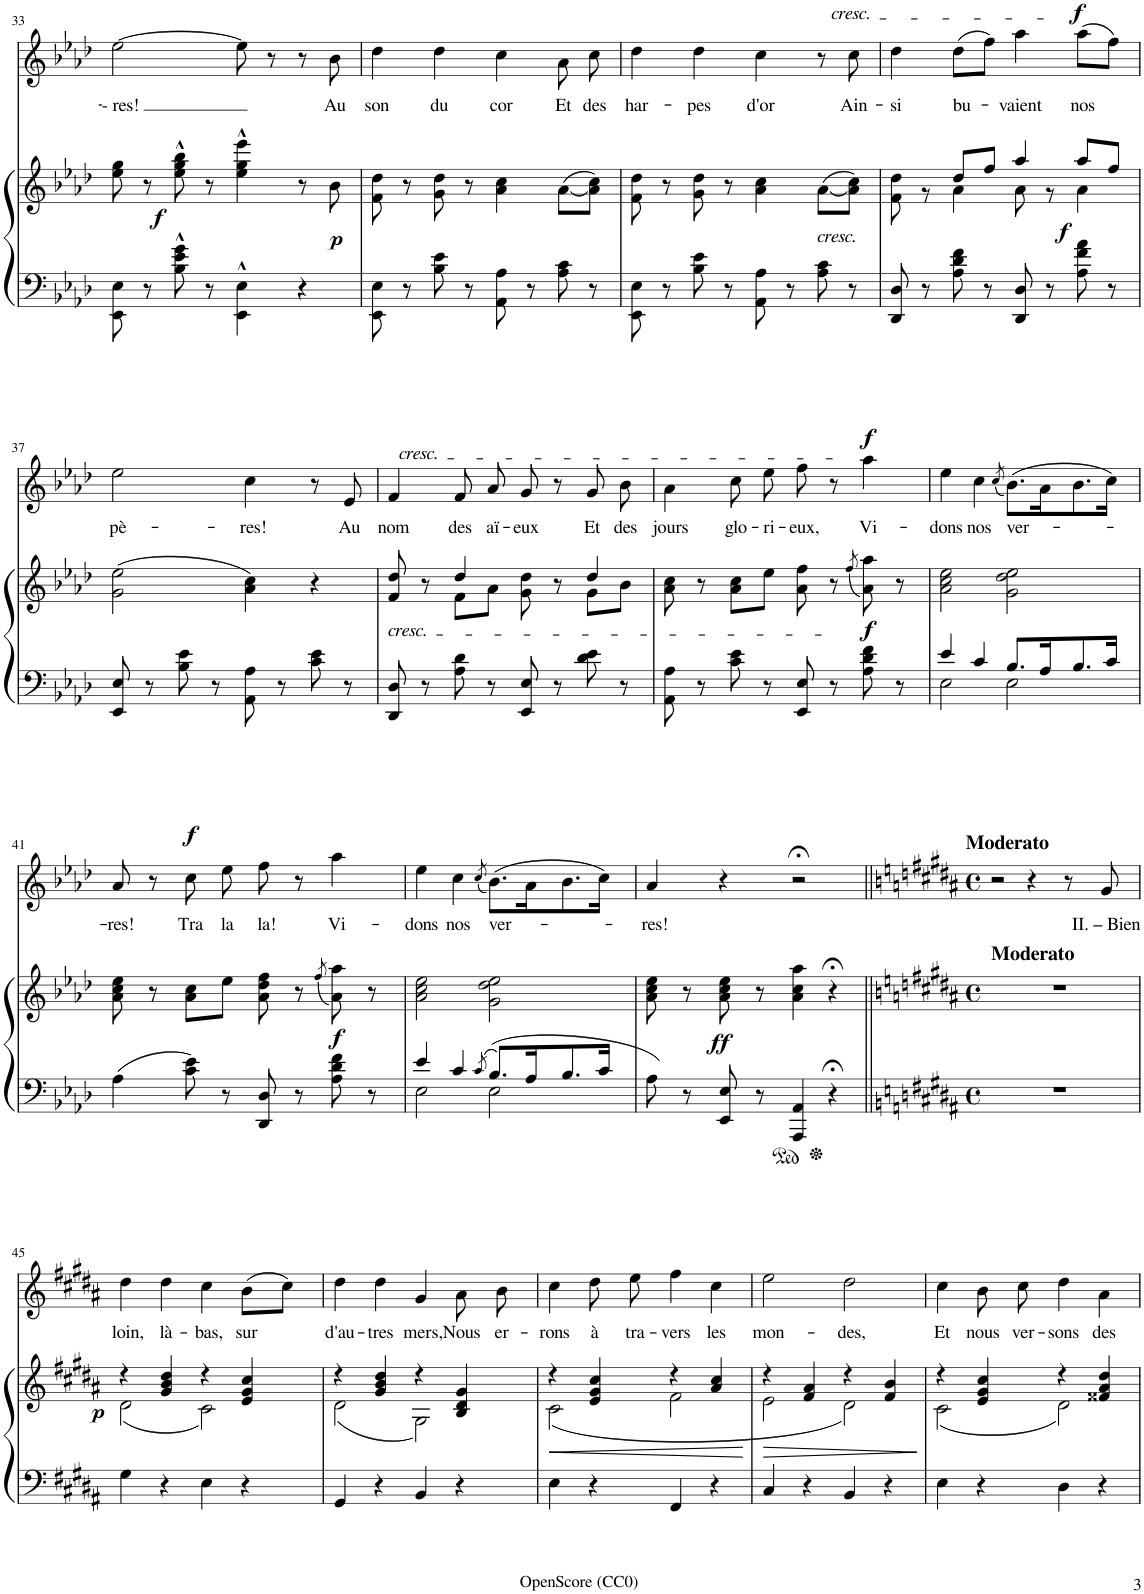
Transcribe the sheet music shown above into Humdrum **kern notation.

**kern	**kern	**dynam	**kern	**text	**dynam
*part2	*part2	*part2	*part1	*part1	*part1
*staff3	*staff2	*staff2/3	*staff1	*staff1	*staff1
*I"Piano	*	*	*I"Oboe	*	*
*I'Pno	*	*	*I'Ob	*	*
!!LO:PB:g=z
*clefF4	*clefG2	*	*clefG2	*	*
*k[b-e-a-d-]	*k[b-e-a-d-]	*	*k[b-e-a-d-]	*	*
*M2/2	*M2/2	*	*M2/2	*	*
*met(c|)	*met(c|)	*	*met(c|)	*	*
=33	=33	=33	=33	=33	=33
!	!	!	!	!LO:LY:b	!
8EE-\ 8E-\	8ee-\ 8gg\	.	[2ee-\	-- res!	.
8r	8r	.	.	.	.
!	!	!LO:DY:b	!	!	!
8B-\^^ 8e-\^^ 8g\^^	8ee-\^^ 8gg\^^ 8bb-\^^	f	.	.	.
8r	8r	.	.	.	.
4EE-\^^ 4E-\^^	4ee-\^^ 4gg\^^ 4eee-\^^	.	8ee-\]	.	.
.	.	.	8r	.	.
4r	8r	.	8r	.	.
!	!	!LO:DY:b	!	!LO:LY:b	!
.	8b-\	p	8b-\	Au	.
=34	=34	=34	=34	=34	=34
!	!	!	!	!LO:LY:b	!
8EE-\ 8E-\	8f\ 8dd-\	.	4dd-\	son	.
8r	8r	.	.	.	.
!	!	!	!	!LO:LY:b	!
8B-\ 8e-\	8g\ 8dd-\	.	4dd-\	du	.
8r	8r	.	.	.	.
!	!	!	!	!LO:LY:b	!
8AA-\ 8A-\	4a-\ 4cc\	.	4cc\	cor	.
8r	.	.	.	.	.
!	!	!	!	!LO:LY:b	!
8A-\ 8c\	(>[<8a-\L	.	8a-\	Et	.
!	!	!	!	!LO:LY:b	!
8r	8a-\] 8cc\J)	.	8cc\	des	.
=35	=35	=35	=35	=35	=35
!	!	!	!	!LO:LY:b	!
8EE-\ 8E-\	8f\ 8dd-\	.	4dd-\	har-	.
8r	8r	.	.	.	.
!	!	!	!	!LO:LY:b	!
8B-\ 8e-\	8g\ 8dd-\	.	4dd-\	-pes	.
8r	8r	.	.	.	.
!	!	!	!	!LO:LY:b	!
8AA-\ 8A-\	4a-\ 4cc\	.	4cc\	d'or	.
8r	.	.	.	.	.
!	!	!	!LO:TX:a:i:t=cresc.	!	!
!	!LO:TX:b:i:t=cresc.	!	!	!	!
8A-\ 8c\	(>[<8a-\L	.	8r	.	.
!	!	!	!	!LO:LY:b	!
8r	8a-\] 8cc\J)	.	8cc\	Ain-	.
=36	=36	=36	=36	=36	=36
*	*^	*	*	*	*
!	!	!	!	!	!LO:LY:b	!
8DD-/ 8D-/	4ryy	8f\ 8dd-\	.	4dd-\	-si	.
8r	.	8r	.	.	.	.
!	!	!	!	!	!LO:LY:b	!
8A-\ 8d-\ 8f\	8dd-/L	4a-\	.	(8dd-\L	bu-	.
8r	8ff/J	.	.	8ff\J)	.	.
!	!	!	!	!	!LO:LY:b	!
8DD-/ 8D-/	4aa-/	8a-\	.	4aa-\	-vaient	.
8r	.	8r	.	.	.	.
!	!	!	!LO:DY:b	!	!LO:LY:b	!LO:DY:a
8A-\ 8f\ 8a-\	8aa-/L	4a-\	f	(8aa-\L	nos	f
8r	8ff/J	.	.	8ff\J)	.	.
*	*v	*v	*	*	*	*
!!LO:LB:g=z
=37	=37	=37	=37	=37	=37
!	!	!	!	!LO:LY:b	!
8EE-/ 8E-/	(2g\ 2ee-\	.	2ee-\	pè-	.
8r	.	.	.	.	.
8B-\ 8e-\	.	.	.	.	.
8r	.	.	.	.	.
!	!	!	!	!LO:LY:b	!
8AA-\ 8A-\	4a-\ 4cc\)	.	4cc\	-res!	.
8r	.	.	.	.	.
8c\ 8e-\	4r	.	8r	.	.
!	!	!	!	!LO:LY:b	!
8r	.	.	8e-/	Au	.
=38	=38	=38	=38	=38	=38
*	*^	*	*	*	*
!	!	!	!	!LO:TX:a:i:t=cresc.	!	!
!	!LO:TX:b:i:t=cresc.	!	!	!	!	!
!	!	!	!	!	!LO:LY:b	!
8DD-/ 8D-/	8f/ 8dd-/	4ryy	.	4f/	nom	.
8r	8r	.	.	.	.	.
!	!	!	!	!	!LO:LY:b	!
8A-\ 8d-\	4dd-/	8f\L	.	8f/	des	.
!	!	!	!	!	!LO:LY:b	!
8r	.	8a-\J	.	8a-/	aï-	.
!	!	!	!	!	!LO:LY:b	!
8EE-/ 8E-/	8g\ 8dd-\	4ryy	.	8g/	-eux	.
8r	8r	.	.	8r	.	.
!	!	!	!	!	!LO:LY:b	!
8d-\ 8e-\	4dd-/	8g\L	.	8g/	Et	.
!	!	!	!	!	!LO:LY:b	!
8r	.	8b-\J	.	8b-\	des	.
=39	=39	=39	=39	=39	=39	=39
!	!	!	!	!	!LO:LY:b	!
*	*v	*v	*	*	*	*
8AA-\ 8A-\	8a-\ 8cc\	.	4a-\	jours	.
8r	8r	.	.	.	.
!	!	!	!	!LO:LY:b	!
8c\ 8e-\	8a-\ 8cc\L	.	8cc\	glo-	.
!	!	!	!	!LO:LY:b	!
8r	8ee-\J	.	8ee-\	-ri-	.
!	!	!	!	!LO:LY:b	!
8EE-/ 8E-/	8a-\ 8ff\	.	8ff\	-eux,	.
8r	8r	.	8r	.	.
.	(8qff/	.	.	.	.
!	!	!LO:DY:b	!	!LO:LY:b	!LO:DY:a
8A-\ 8d-\ 8f\	8a-\ 8aa-\)	f	4aa-\	Vi-	f
8r	8r	.	.	.	.
=40	=40	=40	=40	=40	=40
*^	*	*	*	*	*
!	!	!	!	!	!LO:LY:b	!
4e-/	2E-\	2a-\ 2cc\ 2ee-\	.	4ee-\	-dons	.
!	!	!	!	!	!LO:LY:b	!
4c/	.	.	.	4cc\	nos	.
.	.	.	.	(8qcc/	.	.
!	!	!	!	!	!LO:LY:b	!
8.B-/L	2E-\	2g\ 2dd-\ 2ee-\	.	(8.b-\L)	ver-	.
16A-/K	.	.	.	16a-\K	.	.
8.B-/	.	.	.	8.b-\	.	.
16c/Jk	.	.	.	16cc\Jk)	.	.
*v	*v	*	*	*	*	*
!!LO:LB:g=z
=41	=41	=41	=41	=41	=41
!	!	!	!	!LO:LY:b	!
4A-\	8a-\ 8cc\ 8ee-\	.	8a-/	-res!	.
.	8r	.	8r	.	.
!	!	!	!	!LO:LY:b	!LO:DY:a
8c\ 8e-\	8a-\ 8cc\L	.	8cc\	Tra	f
!	!	!	!	!LO:LY:b	!
8r	8ee-\J	.	8ee-\	la	.
!	!	!	!	!LO:LY:b	!
8DD-/ 8D-/	8a-\ 8dd-\ 8ff\	.	8ff\	la!	.
8r	8r	.	8r	.	.
.	(8qff/	.	.	.	.
!	!	!LO:DY:b	!	!LO:LY:b	!
8A-\ 8d-\ 8f\	8a-\ 8aa-\)	f	4aa-\	Vi-	.
8r	8r	.	.	.	.
=42	=42	=42	=42	=42	=42
*^	*	*	*	*	*
!	!	!	!	!	!LO:LY:b	!
4e-/	2E-\	2a-\ 2cc\ 2ee-\	.	4ee-\	-dons	.
!	!	!	!	!	!LO:LY:b	!
4c/	.	.	.	4cc\	nos	.
8qc/	.	.	.	(8qcc/	.	.
!	!	!	!	!	!LO:LY:b	!
8.B-/L	2E-\	2g\ 2dd-\ 2ee-\	.	(>8.b-\L)	ver-	.
16A-/K	.	.	.	16a-\K	.	.
8.B-/	.	.	.	8.b-\	.	.
16c/Jk	.	.	.	16cc\Jk)	.	.
*v	*v	*	*	*	*	*
=43	=43	=43	=43	=43	=43
!	!	!	!	!LO:LY:b	!
8A-\	8a-\ 8cc\ 8ee-\	.	4a-/	-res!	.
8r	8r	.	.	.	.
!	!	!LO:DY:b	!	!	!
8EE-/ 8E-/	8a-\ 8cc\ 8ee-\	ff	4r	.	.
8r	8r	.	.	.	.
4AAA-/ 4AA-/	4a-\ 4cc\ 4aa-\	.	2r;<	.	.
4r;<	4r;<	.	.	.	.
=44||	=44||	=44||	=44||	=44||	=44||
*k[f#c#g#d#a#]	*k[f#c#g#d#a#]	*	*k[f#c#g#d#a#]	*	*
*M4/4	*M4/4	*	*M4/4	*	*
*met(c)	*met(c)	*	*met(c)	*	*
!	!	!	!LO:TX:a:B:t=Moderato	!	!
!	!LO:TX:a:B:t=Moderato	!	!	!	!
1r	1r	.	2r	.	.
.	.	.	4r	.	.
.	.	.	8r	.	.
!	!	!	!	!LO:LY:b	!
.	.	.	8g#/	II. – Bien	.
!!LO:LB:g=z
=45	=45	=45	=45	=45	=45
*	*^	*	*	*	*
!	!	!	!LO:DY:b	!	!LO:LY:b	!
4G#\	4r	(2d#\	p	4dd#\	loin,	.
!	!	!	!	!	!LO:LY:b	!
4r	4g#/ 4b/ 4dd#/	.	.	4dd#\	là-	.
!	!	!	!	!	!LO:LY:b	!
4E\	4r	2c#\)	.	4cc#\	-bas,	.
!	!	!	!	!	!LO:LY:b	!
4r	4e/ 4g#/ 4cc#/	.	.	(8b\L	sur	.
.	.	.	.	8cc#\J)	.	.
=46	=46	=46	=46	=46	=46	=46
!	!	!	!	!	!LO:LY:b	!
4GG#/	4r	(2d#\	.	4dd#\	d'au-	.
!	!	!	!	!	!LO:LY:b	!
4r	4g#/ 4b/ 4dd#/	.	.	4dd#\	-tres	.
!	!	!	!	!	!LO:LY:b	!
4BB/	4r	2G#\)	.	4g#/	mers,	.
!	!	!	!	!	!LO:LY:b	!
4r	4B/ 4d#/ 4g#/	.	.	8a#\	Nous	.
!	!	!	!	!	!LO:LY:b	!
.	.	.	.	8b\	er-	.
=47	=47	=47	=47	=47	=47	=47
!	!	!	!LO:HP:b	!	!LO:LY:b	!
4E\	4r	(2c#\	<	4cc#\	-rons	.
!	!	!	!	!	!LO:LY:b	!
4r	4e/ 4g#/ 4cc#/	.	.	8dd#\	à	.
!	!	!	!	!	!LO:LY:b	!
.	.	.	.	8ee\	tra-	.
!	!	!	!	!	!LO:LY:b	!
4FF#/	4r	2f#\	.	4ff#\	-vers	.
!	!	!	!	!	!LO:LY:b	!
4r	4a#/ 4cc#/	.	.	4cc#\	les	.
*	*v	*v	*	*	*	*
.	.	[	.	.	.
=48	=48	=48	=48	=48	=48
!	!	!LO:HP:b	!	!LO:LY:b	!
*	*^	*	*	*	*
4C#/	4r	2e\	>	2ee\	mon-	.
4r	4f#/ 4a#/	.	.	.	.	.
!	!	!	!	!	!LO:LY:b	!
4BB/	4r	2d#\)	.	2dd#\	-des,	.
4r	4f#/ 4b/	.	.	.	.	.
*	*v	*v	*	*	*	*
.	.	]	.	.	.
=49	=49	=49	=49	=49	=49
*	*^	*	*	*	*
!	!	!	!	!	!LO:LY:b	!
4E\	4r	(2c#\	.	4cc#\	Et	.
!	!	!	!	!	!LO:LY:b	!
4r	4e/ 4g#/ 4cc#/	.	.	8b\	nous	.
!	!	!	!	!	!LO:LY:b	!
.	.	.	.	8cc#\	ver-	.
!	!	!	!	!	!LO:LY:b	!
4D#\	4r	2d#\)	.	4dd#\	-sons	.
!	!	!	!	!	!LO:LY:b	!
4r	4f##X/ 4a#/ 4dd#/	.	.	4a#\	des	.
*	*v	*v	*	*	*	*
=	=	=	=	=	=
*-	*-	*-	*-	*-	*-
